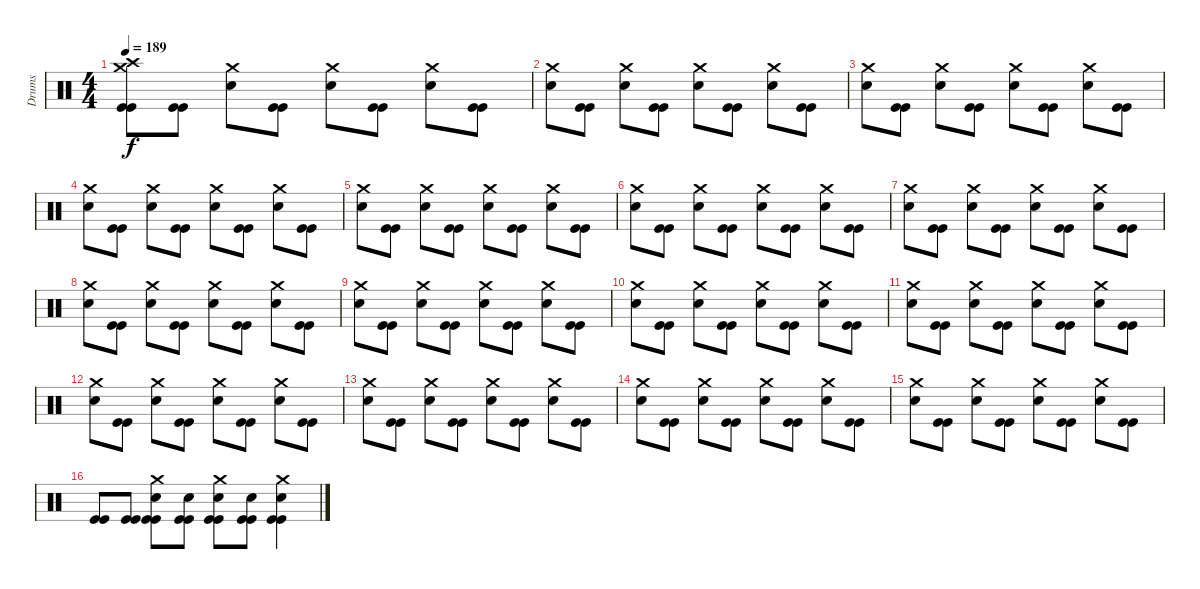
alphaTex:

\track ("Drums" "Drums") {instrument percussion}
\staff {score}
\articulation defaults
\ts (4 4)
\tempo 189
\clef neutral
\ks c
("Crash high (hit)" "Crash medium (hit)" "Kick (hit)" "Kick (hit)").8{dy f} ("Kick (hit)" "Kick (hit)").8 ("Crash medium (hit)" "Electric Snare (hit)").8 ("Kick (hit)" "Kick (hit)").8 ("Crash medium (hit)" "Electric Snare (hit)").8 ("Kick (hit)" "Kick (hit)").8 ("Crash medium (hit)" "Electric Snare (hit)").8 ("Kick (hit)" "Kick (hit)").8 |
("Crash medium (hit)" "Electric Snare (hit)").8 ("Kick (hit)" "Kick (hit)").8 ("Crash medium (hit)" "Electric Snare (hit)").8 ("Kick (hit)" "Kick (hit)").8 ("Crash medium (hit)" "Electric Snare (hit)").8 ("Kick (hit)" "Kick (hit)").8 ("Crash medium (hit)" "Electric Snare (hit)").8 ("Kick (hit)" "Kick (hit)").8 |
("Crash medium (hit)" "Electric Snare (hit)").8 ("Kick (hit)" "Kick (hit)").8 ("Crash medium (hit)" "Electric Snare (hit)").8 ("Kick (hit)" "Kick (hit)").8 ("Crash medium (hit)" "Electric Snare (hit)").8 ("Kick (hit)" "Kick (hit)").8 ("Crash medium (hit)" "Electric Snare (hit)").8 ("Kick (hit)" "Kick (hit)").8 |
("Crash medium (hit)" "Electric Snare (hit)").8 ("Kick (hit)" "Kick (hit)").8 ("Crash medium (hit)" "Electric Snare (hit)").8 ("Kick (hit)" "Kick (hit)").8 ("Crash medium (hit)" "Electric Snare (hit)").8 ("Kick (hit)" "Kick (hit)").8 ("Crash medium (hit)" "Electric Snare (hit)").8 ("Kick (hit)" "Kick (hit)").8 |
("Crash medium (hit)" "Electric Snare (hit)").8 ("Kick (hit)" "Kick (hit)").8 ("Crash medium (hit)" "Electric Snare (hit)").8 ("Kick (hit)" "Kick (hit)").8 ("Crash medium (hit)" "Electric Snare (hit)").8 ("Kick (hit)" "Kick (hit)").8 ("Crash medium (hit)" "Electric Snare (hit)").8 ("Kick (hit)" "Kick (hit)").8 |
("Crash medium (hit)" "Electric Snare (hit)").8 ("Kick (hit)" "Kick (hit)").8 ("Crash medium (hit)" "Electric Snare (hit)").8 ("Kick (hit)" "Kick (hit)").8 ("Crash medium (hit)" "Electric Snare (hit)").8 ("Kick (hit)" "Kick (hit)").8 ("Crash medium (hit)" "Electric Snare (hit)").8 ("Kick (hit)" "Kick (hit)").8 |
("Crash medium (hit)" "Electric Snare (hit)").8 ("Kick (hit)" "Kick (hit)").8 ("Crash medium (hit)" "Electric Snare (hit)").8 ("Kick (hit)" "Kick (hit)").8 ("Crash medium (hit)" "Electric Snare (hit)").8 ("Kick (hit)" "Kick (hit)").8 ("Crash medium (hit)" "Electric Snare (hit)").8 ("Kick (hit)" "Kick (hit)").8 |
("Crash medium (hit)" "Electric Snare (hit)").8 ("Kick (hit)" "Kick (hit)").8 ("Crash medium (hit)" "Electric Snare (hit)").8 ("Kick (hit)" "Kick (hit)").8 ("Crash medium (hit)" "Electric Snare (hit)").8 ("Kick (hit)" "Kick (hit)").8 ("Crash medium (hit)" "Electric Snare (hit)").8 ("Kick (hit)" "Kick (hit)").8 |
("Crash medium (hit)" "Electric Snare (hit)").8 ("Kick (hit)" "Kick (hit)").8 ("Crash medium (hit)" "Electric Snare (hit)").8 ("Kick (hit)" "Kick (hit)").8 ("Crash medium (hit)" "Electric Snare (hit)").8 ("Kick (hit)" "Kick (hit)").8 ("Crash medium (hit)" "Electric Snare (hit)").8 ("Kick (hit)" "Kick (hit)").8 |
("Crash medium (hit)" "Electric Snare (hit)").8 ("Kick (hit)" "Kick (hit)").8 ("Crash medium (hit)" "Electric Snare (hit)").8 ("Kick (hit)" "Kick (hit)").8 ("Crash medium (hit)" "Electric Snare (hit)").8 ("Kick (hit)" "Kick (hit)").8 ("Crash medium (hit)" "Electric Snare (hit)").8 ("Kick (hit)" "Kick (hit)").8 |
("Crash medium (hit)" "Electric Snare (hit)").8 ("Kick (hit)" "Kick (hit)").8 ("Crash medium (hit)" "Electric Snare (hit)").8 ("Kick (hit)" "Kick (hit)").8 ("Crash medium (hit)" "Electric Snare (hit)").8 ("Kick (hit)" "Kick (hit)").8 ("Crash medium (hit)" "Electric Snare (hit)").8 ("Kick (hit)" "Kick (hit)").8 |
("Crash medium (hit)" "Electric Snare (hit)").8 ("Kick (hit)" "Kick (hit)").8 ("Crash medium (hit)" "Electric Snare (hit)").8 ("Kick (hit)" "Kick (hit)").8 ("Crash medium (hit)" "Electric Snare (hit)").8 ("Kick (hit)" "Kick (hit)").8 ("Crash medium (hit)" "Electric Snare (hit)").8 ("Kick (hit)" "Kick (hit)").8 |
("Crash medium (hit)" "Electric Snare (hit)").8 ("Kick (hit)" "Kick (hit)").8 ("Crash medium (hit)" "Electric Snare (hit)").8 ("Kick (hit)" "Kick (hit)").8 ("Crash medium (hit)" "Electric Snare (hit)").8 ("Kick (hit)" "Kick (hit)").8 ("Crash medium (hit)" "Electric Snare (hit)").8 ("Kick (hit)" "Kick (hit)").8 |
("Crash medium (hit)" "Electric Snare (hit)").8 ("Kick (hit)" "Kick (hit)").8 ("Crash medium (hit)" "Electric Snare (hit)").8 ("Kick (hit)" "Kick (hit)").8 ("Crash medium (hit)" "Electric Snare (hit)").8 ("Kick (hit)" "Kick (hit)").8 ("Crash medium (hit)" "Electric Snare (hit)").8 ("Kick (hit)" "Kick (hit)").8 |
("Crash medium (hit)" "Electric Snare (hit)").8 ("Kick (hit)" "Kick (hit)").8 ("Crash medium (hit)" "Electric Snare (hit)").8 ("Kick (hit)" "Kick (hit)").8 ("Crash medium (hit)" "Electric Snare (hit)").8 ("Kick (hit)" "Kick (hit)").8 ("Crash medium (hit)" "Electric Snare (hit)").8 ("Kick (hit)" "Kick (hit)").8 |
("Kick (hit)" "Kick (hit)").8 ("Kick (hit)" "Kick (hit)").8 ("Crash medium (hit)" "Electric Snare (hit)" "Kick (hit)" "Kick (hit)").8 ("Electric Snare (hit)" "Kick (hit)" "Kick (hit)").8 ("Crash medium (hit)" "Electric Snare (hit)" "Kick (hit)" "Kick (hit)").8 ("Electric Snare (hit)" "Kick (hit)" "Kick (hit)").8 ("Crash medium (hit)" "Electric Snare (hit)" "Kick (hit)" "Kick (hit)").4
